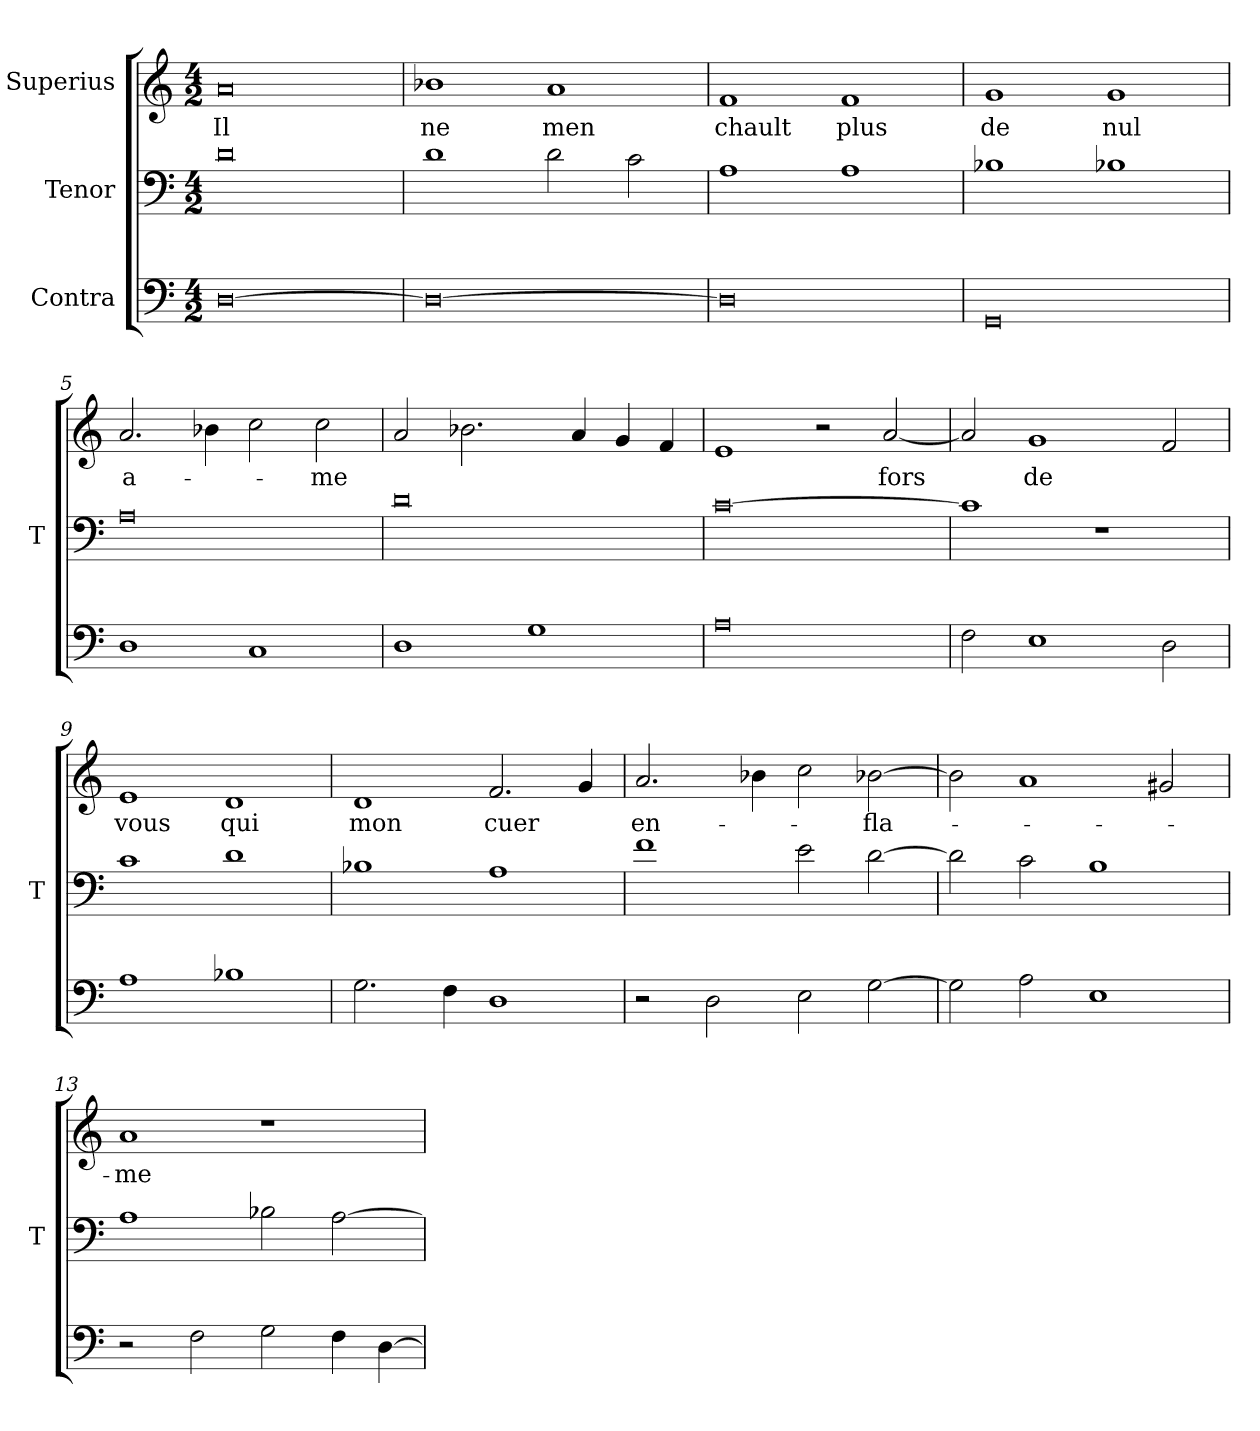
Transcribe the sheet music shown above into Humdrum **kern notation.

**kern	**kern	**kern	**text
*part3	*part2	*part1	*part1
*staff3	*staff2	*staff1	*staff1
*I"Contra	*I"Tenor	*I"Superius	*
*	*I'T	*	*
*clefF4	*clefF4	*clefG2	*
*M4/2	*M4/2	*M4/2	*
=1	=1	=1	=1
[0D	0d	0a	-Il
=2	=2	=2	=2
0D_	1d	1b-X	-ne
.	2d	1a	-men
.	2c	.	.
=3	=3	=3	=3
0D]	1A	1f	-chault
.	1A	1f	-plus
=4	=4	=4	=4
0GG	1B-X	1g	-de
.	1B-X	1g	-nul
=5	=5	=5	=5
1D	0A	2.a	a-
.	.	4b-X	.
1C	.	2cc	.
.	.	2cc	-me
=6	=6	=6	=6
1D	0d	2a	.
.	.	2.b-X	.
1G	.	.	.
.	.	4a	.
.	.	4g	.
.	.	4f	.
=7	=7	=7	=7
0A	[0c	1e	.
.	.	2r	.
.	.	[2a	-fors
=8	=8	=8	=8
2F	1c]	2a]	.
1E	.	1g	-de
.	1r	.	.
2D	.	2f	.
=9	=9	=9	=9
1A	1c	1e	-vous
1B-X	1d	1d	-qui
=10	=10	=10	=10
2.G	1B-X	1d	-mon
4F	.	.	.
1D	1A	2.f	-cuer
.	.	4g	.
=11	=11	=11	=11
2r	1f	2.a	en-
2D	.	.	.
.	.	4b-X	.
2E	2e	2cc	.
[2G	[2d	[2b-X	-fla-
=12	=12	=12	=12
2G]	2d]	2b-]	.
2A	2c	1a	.
1E	1B	.	.
.	.	2g#X	.
=13	=13	=13	=13
2r	1A	1a	-me
2F	.	.	.
2G	2B-X	1r	.
4F	[2A	.	.
[4D	.	.	.
=	=	=	=
*-	*-	*-	*-
